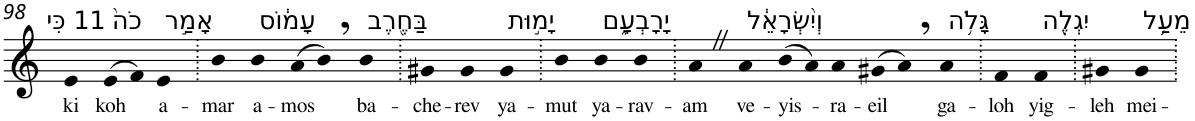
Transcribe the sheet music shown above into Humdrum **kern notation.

**kern	**text
*part1	*part1
*staff1	*staff1
*I"Piano	*
*I'Pno	*
!!LO:PB:g=z
*clefG2	*
*k[]	*
=98	=98
!LO:TX:a:t=11 כִּי	!
!	!LO:LY:b
4e	ki
!LO:TX:a:t=כֹה֙	!
!	!LO:LY:b
(>8e	koh
8f)	.
!LO:TX:a:t=אָמַ֣ר	!
!	!LO:LY:b
4e	a-
=99.	=99.
!	!LO:LY:b
4b	-mar
!LO:TX:a:t=עָמ֔וֹס	!
!	!LO:LY:b
4b	a-
!	!LO:LY:b
(>8a	-mos
8b,)	.
!LO:TX:a:t=בַּחֶ֖רֶב	!
!	!LO:LY:b
4b	ba-
=100.	=100.
!	!LO:LY:b
4g#X	-che-
!	!LO:LY:b
4g#	-rev
!LO:TX:a:t=יָמ֣וּת	!
!	!LO:LY:b
4g#	ya-
=101.	=101.
!	!LO:LY:b
4b	-mut
!LO:TX:a:t=יָרָבְעָ֑ם	!
!	!LO:LY:b
4b	ya-
!	!LO:LY:b
4b	-rav-
=102.	=102.
!	!LO:LY:b
4aZ	-am
!LO:TX:a:t=וְיִ֨שְׂרָאֵ֔ל	!
!	!LO:LY:b
4a	ve-
!	!LO:LY:b
(>8b	-yis-
8a)	.
!	!LO:LY:b
4a	-ra-
!	!LO:LY:b
(>8g#X	-eil
8a,)	.
!LO:TX:a:t=גָּלֹ֥ה	!
!	!LO:LY:b
4a	ga-
=103.	=103.
!	!LO:LY:b
4f	-loh
!LO:TX:a:t=יִגְלֶ֖ה	!
!	!LO:LY:b
4f	yig-
=104.	=104.
!	!LO:LY:b
4g#X	-leh
!LO:TX:a:t=מֵעַ֥ל	!
!	!LO:LY:b
4g#	mei-
=.	=.
*-	*-
